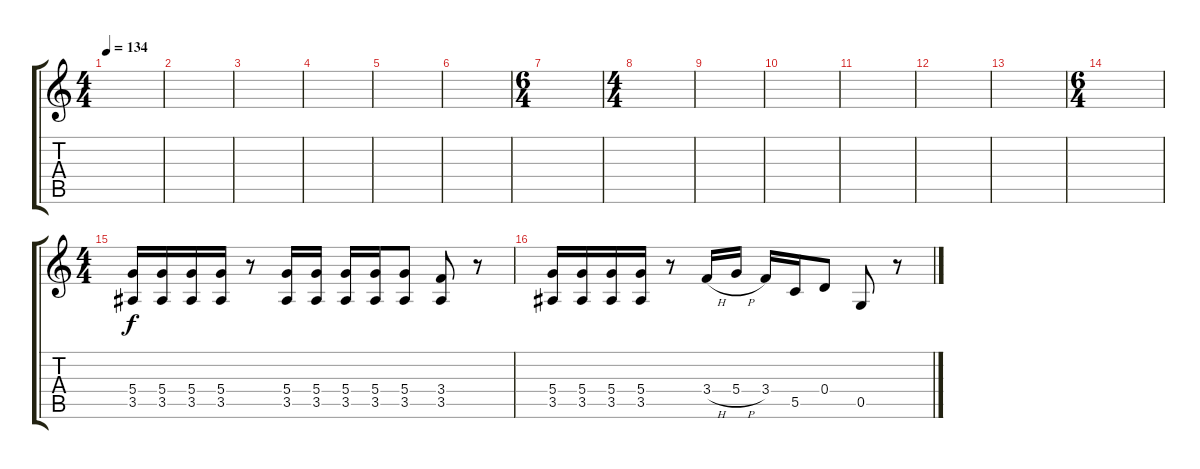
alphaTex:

\track "" {instrument electricguitarmuted}
\staff {score tabs}
\tuning (G4 E4 A3 D3 G2 C2) {hide}
\ts (4 4)
\tempo 134
\clef g2
\ks c
|
|
|
|
|
|
\ts (6 4)
|
\ts (4 4)
|
|
|
|
|
|
\ts (6 4)
|
\ts (4 4)
(5.4 3.5).16{volume 13} (5.4 3.5).16 (5.4 3.5).16 (5.4 3.5).16 r.8 (5.4 3.5).16 (5.4 3.5).16 (5.4 3.5).16 (5.4 3.5).16 (5.4 3.5).8 (3.4 3.5).8 r.8 |
(5.4 3.5).16 (5.4 3.5).16 (5.4 3.5).16 (5.4 3.5).16 r.8 3.4{h}.16 5.4{h}.16 3.4.16 5.5.16 0.4.8 0.5.8 r.8
